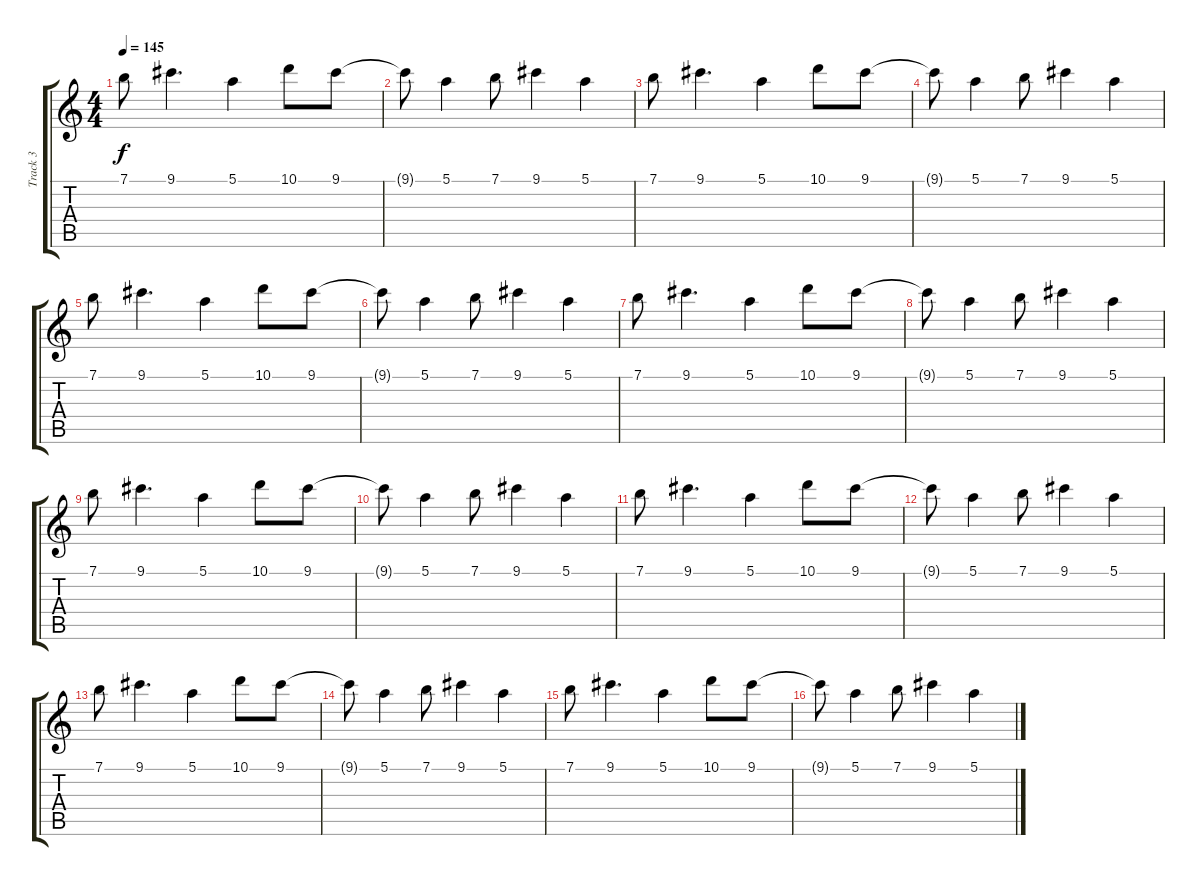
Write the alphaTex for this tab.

\track ("Track 3" "Track 3") {instrument distortionguitar}
\staff {score tabs}
\tuning (E4 B3 G3 D3 A2 E2) {hide}
\ts (4 4)
\tempo 145
\clef g2
\ks c
7.1.8{dy f volume 13 instrument distortionguitar} 9.1.4{d} 5.1.4 10.1.8 9.1.8 |
9.1{t}.8 5.1.4 7.1.8 9.1.4 5.1.4 |
7.1.8 9.1.4{d} 5.1.4 10.1.8 9.1.8 |
9.1{t}.8 5.1.4 7.1.8 9.1.4 5.1.4 |
7.1.8 9.1.4{d} 5.1.4 10.1.8 9.1.8 |
9.1{t}.8 5.1.4 7.1.8 9.1.4 5.1.4 |
7.1.8 9.1.4{d} 5.1.4 10.1.8 9.1.8 |
9.1{t}.8 5.1.4 7.1.8 9.1.4 5.1.4 |
7.1.8 9.1.4{d} 5.1.4 10.1.8 9.1.8 |
9.1{t}.8 5.1.4 7.1.8 9.1.4 5.1.4 |
7.1.8 9.1.4{d} 5.1.4 10.1.8 9.1.8 |
9.1{t}.8 5.1.4 7.1.8 9.1.4 5.1.4 |
7.1.8 9.1.4{d} 5.1.4 10.1.8 9.1.8 |
9.1{t}.8 5.1.4 7.1.8 9.1.4 5.1.4 |
7.1.8 9.1.4{d} 5.1.4 10.1.8 9.1.8 |
9.1{t}.8 5.1.4 7.1.8 9.1.4 5.1.4
